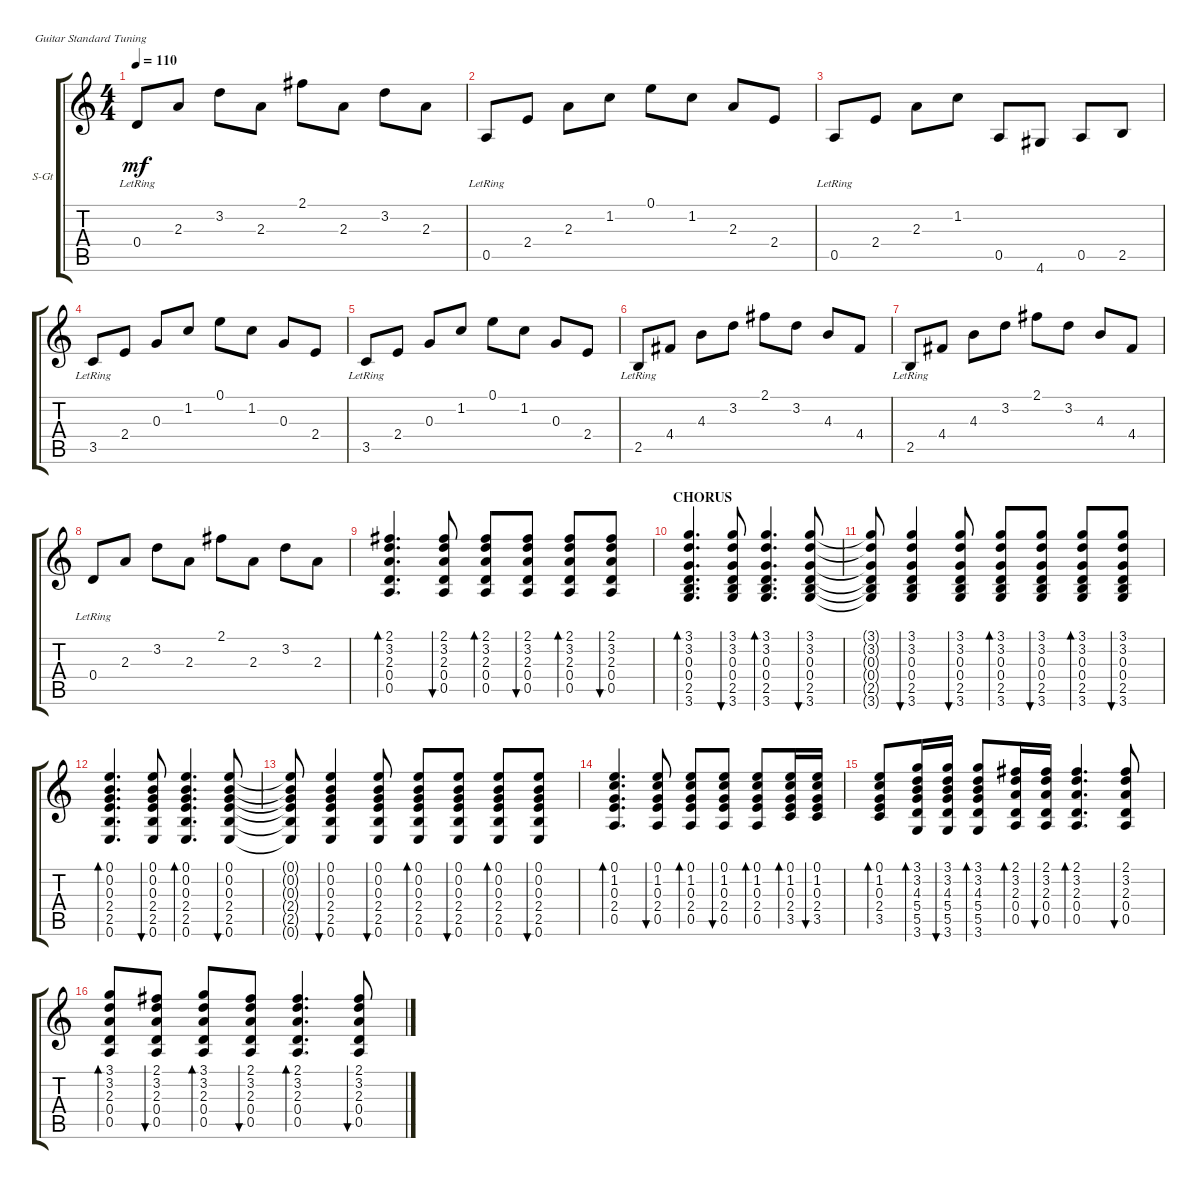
\defaultSystemsLayout 4
\bracketExtendMode groupsimilarinstruments
\firstSystemTrackNameOrientation horizontal
\otherSystemsTrackNameOrientation horizontal
\track ("Steel Guitar" "S-Gt") {instrument acousticguitarsteel}
\staff {score tabs}
\tuning (E4 B3 G3 D3 A2 E2)
\ts (4 4)
\tempo 110
\clef g2
\ks aminor
0.4{lr}.8{dy mf} 2.3.8 3.2.8 2.3.8 2.1.8 2.3.8 3.2.8 2.3.8 |
0.5{lr}.8 2.4.8 2.3.8 1.2.8 0.1.8 1.2.8 2.3.8 2.4.8 |
0.5{lr}.8 2.4.8 2.3.8 1.2.8 0.5.8 4.6.8 0.5.8 2.5.8 |
3.5{lr}.8 2.4.8 0.3.8 1.2.8 0.1.8 1.2.8 0.3.8 2.4.8 |
3.5{lr}.8 2.4.8 0.3.8 1.2.8 0.1.8 1.2.8 0.3.8 2.4.8 |
2.5{lr}.8 4.4.8 4.3.8 3.2.8 2.1.8 3.2.8 4.3.8 4.4.8 |
2.5{lr}.8 4.4.8 4.3.8 3.2.8 2.1.8 3.2.8 4.3.8 4.4.8 |
0.4{lr}.8 2.3.8 3.2.8 2.3.8 2.1.8 2.3.8 3.2.8 2.3.8 |
(0.4 2.3 3.2 2.1 0.5).4{d bd 30} (0.4 2.3 3.2 2.1 0.5).8{bu 30} (0.4 2.3 3.2 2.1 0.5).8{bd 30} (0.4 2.3 3.2 2.1 0.5).8{bu 30} (0.4 2.3 3.2 2.1 0.5).8{bd 30} (0.4 2.3 3.2 2.1 0.5).8{bu 30} |
\section ("" "CHORUS")
(0.4 0.3 3.2 3.1 2.5 3.6).4{d bd 30} (0.4 0.3 3.2 3.1 2.5 3.6).8{bu 30} (0.4 0.3 3.2 3.1 2.5 3.6).4{d bd 30} (0.4 0.3 3.2 3.1 2.5 3.6).8{bu 30} |
(0.4{t} 0.3{t} 3.2{t} 3.1{t} 2.5{t} 3.6{t}).8 (0.4 0.3 3.2 3.1 2.5 3.6).4{bu 30} (0.4 0.3 3.2 3.1 2.5 3.6).8{bu 30} (0.4 0.3 3.2 3.1 2.5 3.6).8{bd 30} (0.4 0.3 3.2 3.1 2.5 3.6).8{bu 30} (0.4 0.3 3.2 3.1 2.5 3.6).8{bd 30} (0.4 0.3 3.2 3.1 2.5 3.6).8{bu 30} |
(2.4 0.3 0.2 0.1 2.5 0.6).4{d bd 30} (2.4 0.3 0.2 0.1 2.5 0.6).8{bu 30} (2.4 0.3 0.2 0.1 2.5 0.6).4{d bd 30} (2.4 0.3 0.2 0.1 2.5 0.6).8{bu 30} |
(2.4{t} 0.3{t} 0.2{t} 0.1{t} 2.5{t} 0.6{t}).8 (2.4 0.3 0.2 0.1 2.5 0.6).4{bu 30} (2.4 0.3 0.2 0.1 2.5 0.6).8{bu 30} (2.4 0.3 0.2 0.1 2.5 0.6).8{bd 30} (2.4 0.3 0.2 0.1 2.5 0.6).8{bu 30} (2.4 0.3 0.2 0.1 2.5 0.6).8{bd 30} (2.4 0.3 0.2 0.1 2.5 0.6).8{bu 30} |
(2.4 0.3 1.2 0.1 0.5).4{d bd 30} (2.4 0.3 1.2 0.1 0.5).8{bu 30} (2.4 0.3 1.2 0.1 0.5).8{bd 30} (2.4 0.3 1.2 0.1 0.5).8{bu 30} (2.4 0.3 1.2 0.1 0.5).8{bd 30} (3.5 2.4 0.3 1.2 0.1).16{bd 30} (0.1 1.2 0.3 2.4 3.5).16{bu 30} |
(0.1 1.2 0.3 2.4 3.5).8{bd 30} (5.5 5.4 4.3 3.2 3.1 3.6).16{bd 30} (3.1 3.2 4.3 5.4 5.5 3.6).16{bu 30} (3.1 3.2 4.3 5.4 5.5 3.6).8{bd 30} (0.5 0.4 2.3 3.2 2.1).16{bd 30} (2.1 3.2 2.3 0.4 0.5).16{bu 30} (2.1 3.2 2.3 0.4 0.5).4{d bd 30} (2.1 3.2 2.3 0.4 0.5).8{bu 30} |
(3.1 3.2 2.3 0.4 0.5).8{bd 30} (2.1 3.2 2.3 0.4 0.5).8{bu 30} (3.1 3.2 2.3 0.4 0.5).8{bd 30} (2.1 3.2 2.3 0.4 0.5).8{bu 30} (2.1 3.2 2.3 0.4 0.5).4{d bd 30} (2.1 3.2 2.3 0.4 0.5).8{bu 30}
